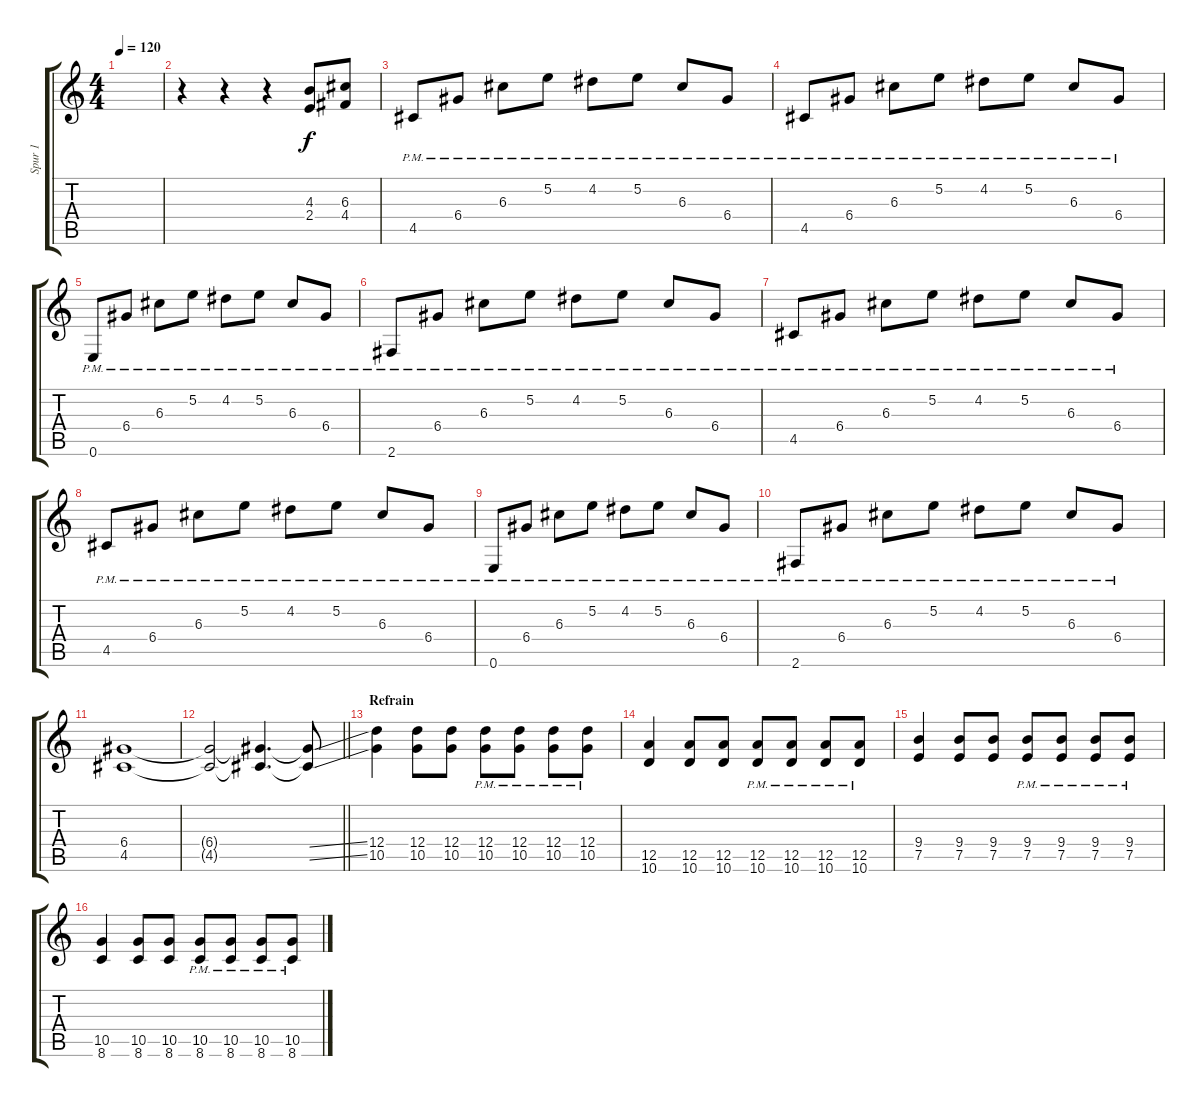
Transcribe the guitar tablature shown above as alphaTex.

\track ("Spur 1" "Spur 1") {instrument distortionguitar}
\staff {score tabs}
\tuning (E4 B3 G3 D3 A2 E2) {hide}
\ts (4 4)
\tempo 120
\clef g2
\ks c
|
r.4 r.4 r.4 (4.3 2.4).8 (6.3 4.4).8 |
4.5{pm}.8 6.4{pm}.8 6.3{pm}.8 5.2{pm}.8 4.2{pm}.8 5.2{pm}.8 6.3{pm}.8 6.4{pm}.8 |
4.5{pm}.8 6.4{pm}.8 6.3{pm}.8 5.2{pm}.8 4.2{pm}.8 5.2{pm}.8 6.3{pm}.8 6.4{pm}.8 |
0.6{pm}.8 6.4{pm}.8 6.3{pm}.8 5.2{pm}.8 4.2{pm}.8 5.2{pm}.8 6.3{pm}.8 6.4{pm}.8 |
2.6{pm}.8 6.4{pm}.8 6.3{pm}.8 5.2{pm}.8 4.2{pm}.8 5.2{pm}.8 6.3{pm}.8 6.4{pm}.8 |
4.5{pm}.8 6.4{pm}.8 6.3{pm}.8 5.2{pm}.8 4.2{pm}.8 5.2{pm}.8 6.3{pm}.8 6.4{pm}.8 |
4.5{pm}.8 6.4{pm}.8 6.3{pm}.8 5.2{pm}.8 4.2{pm}.8 5.2{pm}.8 6.3{pm}.8 6.4{pm}.8 |
0.6{pm}.8 6.4{pm}.8 6.3{pm}.8 5.2{pm}.8 4.2{pm}.8 5.2{pm}.8 6.3{pm}.8 6.4{pm}.8 |
2.6{pm}.8 6.4{pm}.8 6.3{pm}.8 5.2{pm}.8 4.2{pm}.8 5.2{pm}.8 6.3{pm}.8 6.4{pm}.8 |
(6.4 4.5).1 |
\barLineRight lightlight
(6.4{t} 4.5{t}).2 (6.4{t} 4.5{t}).4{d} (6.4{ss t} 4.5{ss t}).8 |
\section ("" "Refrain")
(12.4 10.5).4 (12.4 10.5).8 (12.4 10.5).8 (12.4{pm} 10.5{pm}).8 (12.4{pm} 10.5{pm}).8 (12.4{pm} 10.5{pm}).8 (12.4{pm} 10.5{pm}).8 |
(12.5 10.6).4 (12.5 10.6).8 (12.5 10.6).8 (12.5{pm} 10.6{pm}).8 (12.5{pm} 10.6{pm}).8 (12.5{pm} 10.6{pm}).8 (12.5{pm} 10.6{pm}).8 |
(9.4 7.5).4 (9.4 7.5).8 (9.4 7.5).8 (9.4{pm} 7.5{pm}).8 (9.4{pm} 7.5{pm}).8 (9.4{pm} 7.5{pm}).8 (9.4{pm} 7.5{pm}).8 |
(10.5 8.6).4 (10.5 8.6).8 (10.5 8.6).8 (10.5{pm} 8.6{pm}).8 (10.5{pm} 8.6{pm}).8 (10.5{pm} 8.6{pm}).8 (10.5{pm} 8.6{pm}).8
